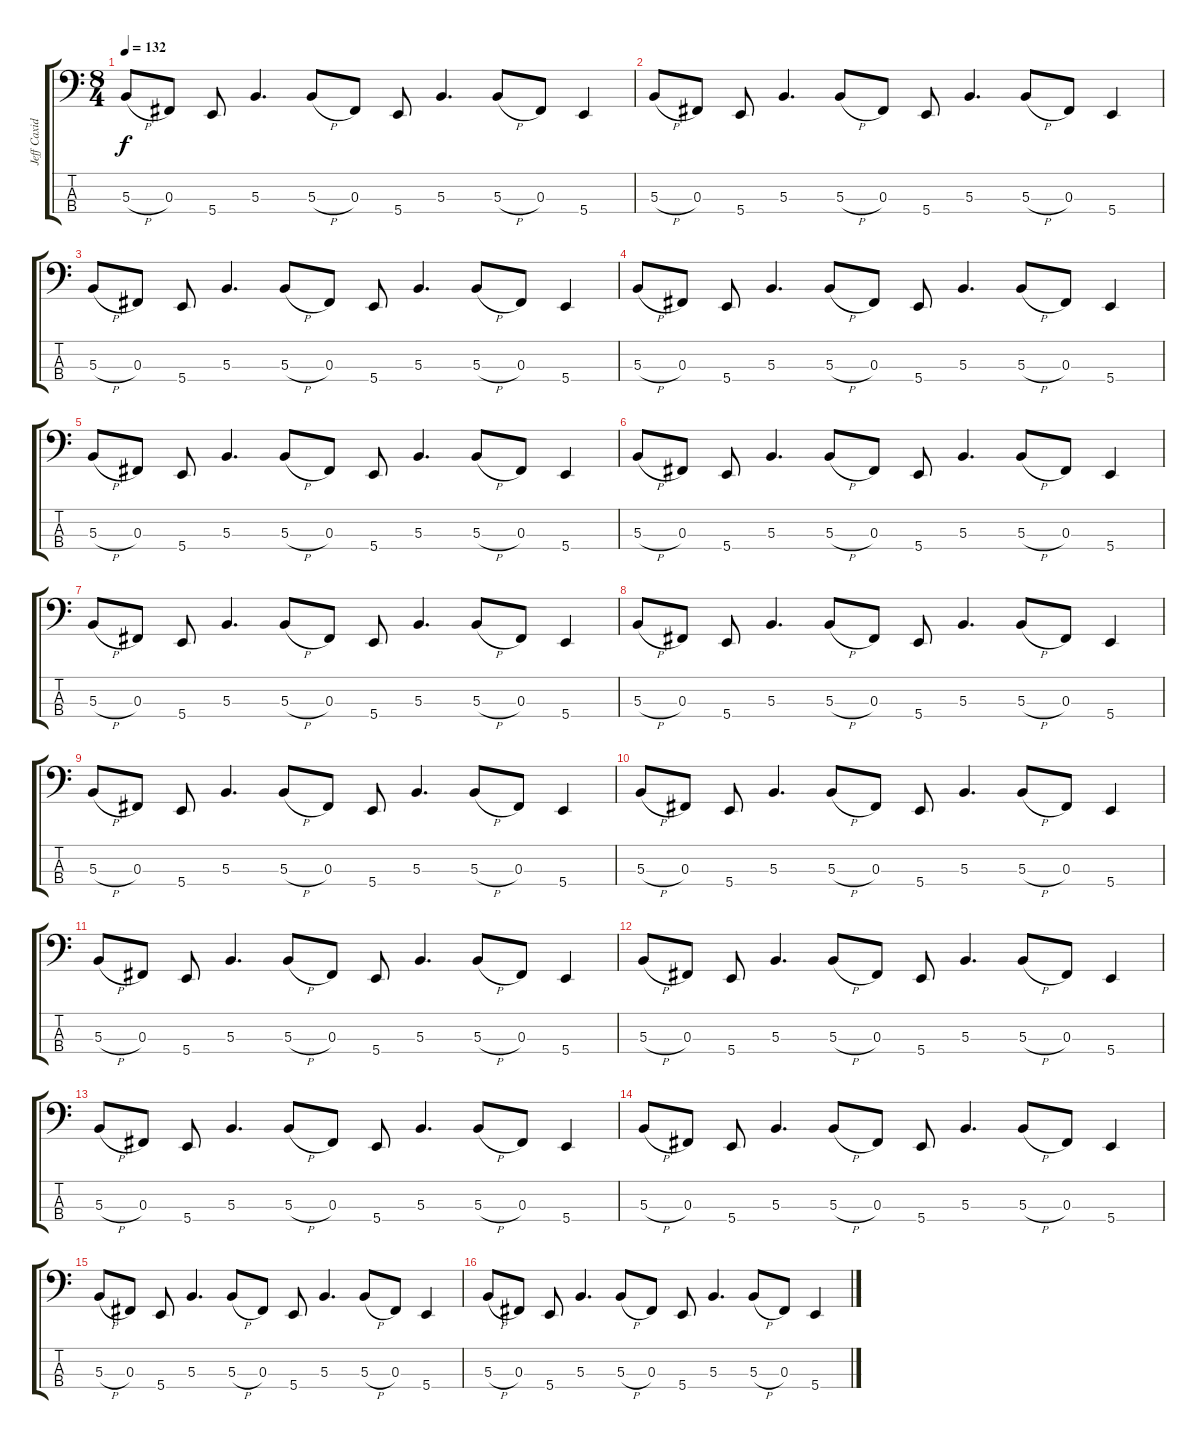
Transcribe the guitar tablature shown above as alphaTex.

\track ("Jeff Caxide" "Jeff Caxid") {instrument electricbasspick}
\staff {score tabs}
\tuning (E2 B1 Gb1 B0) {hide}
\ts (8 4)
\tempo 132
\clef f4
\ks c
5.3{h}.8{dy f} 0.3.8 5.4.8 5.3.4{d} 5.3{h}.8 0.3.8 5.4.8 5.3.4{d} 5.3{h}.8 0.3.8 5.4.4 |
5.3{h}.8 0.3.8 5.4.8 5.3.4{d} 5.3{h}.8 0.3.8 5.4.8 5.3.4{d} 5.3{h}.8 0.3.8 5.4.4 |
5.3{h}.8 0.3.8 5.4.8 5.3.4{d} 5.3{h}.8 0.3.8 5.4.8 5.3.4{d} 5.3{h}.8 0.3.8 5.4.4 |
5.3{h}.8 0.3.8 5.4.8 5.3.4{d} 5.3{h}.8 0.3.8 5.4.8 5.3.4{d} 5.3{h}.8 0.3.8 5.4.4 |
5.3{h}.8 0.3.8 5.4.8 5.3.4{d} 5.3{h}.8 0.3.8 5.4.8 5.3.4{d} 5.3{h}.8 0.3.8 5.4.4 |
5.3{h}.8 0.3.8 5.4.8 5.3.4{d} 5.3{h}.8 0.3.8 5.4.8 5.3.4{d} 5.3{h}.8 0.3.8 5.4.4 |
5.3{h}.8 0.3.8 5.4.8 5.3.4{d} 5.3{h}.8 0.3.8 5.4.8 5.3.4{d} 5.3{h}.8 0.3.8 5.4.4 |
5.3{h}.8 0.3.8 5.4.8 5.3.4{d} 5.3{h}.8 0.3.8 5.4.8 5.3.4{d} 5.3{h}.8 0.3.8 5.4.4 |
5.3{h}.8 0.3.8 5.4.8 5.3.4{d} 5.3{h}.8 0.3.8 5.4.8 5.3.4{d} 5.3{h}.8 0.3.8 5.4.4 |
5.3{h}.8 0.3.8 5.4.8 5.3.4{d} 5.3{h}.8 0.3.8 5.4.8 5.3.4{d} 5.3{h}.8 0.3.8 5.4.4 |
5.3{h}.8 0.3.8 5.4.8 5.3.4{d} 5.3{h}.8 0.3.8 5.4.8 5.3.4{d} 5.3{h}.8 0.3.8 5.4.4 |
5.3{h}.8 0.3.8 5.4.8 5.3.4{d} 5.3{h}.8 0.3.8 5.4.8 5.3.4{d} 5.3{h}.8 0.3.8 5.4.4 |
5.3{h}.8 0.3.8 5.4.8 5.3.4{d} 5.3{h}.8 0.3.8 5.4.8 5.3.4{d} 5.3{h}.8 0.3.8 5.4.4 |
5.3{h}.8 0.3.8 5.4.8 5.3.4{d} 5.3{h}.8 0.3.8 5.4.8 5.3.4{d} 5.3{h}.8 0.3.8 5.4.4 |
5.3{h}.8 0.3.8 5.4.8 5.3.4{d} 5.3{h}.8 0.3.8 5.4.8 5.3.4{d} 5.3{h}.8 0.3.8 5.4.4 |
5.3{h}.8 0.3.8 5.4.8 5.3.4{d} 5.3{h}.8 0.3.8 5.4.8 5.3.4{d} 5.3{h}.8 0.3.8 5.4.4
